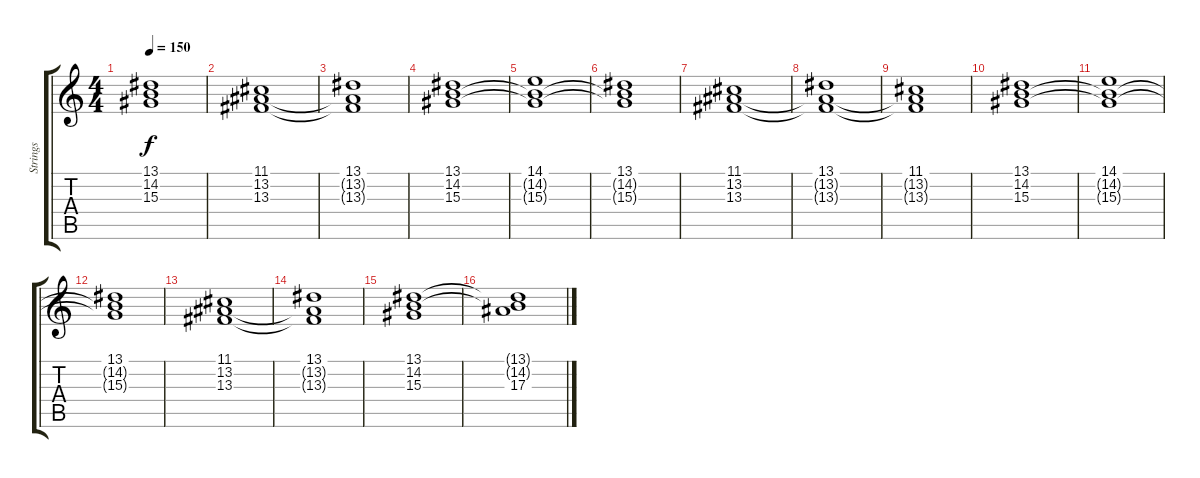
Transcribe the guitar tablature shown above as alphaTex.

\track ("Strings" "Strings") {instrument stringensemble1}
\staff {score tabs}
\tuning (D4 A3 F3 C3 G2 D2) {hide}
\ts (4 4)
\tempo 150
\clef g2
\ks c
(13.1 14.2{t} 15.3{t}).1{dy f} |
(11.1 13.2 13.3).1 |
(13.1 13.2{t} 13.3{t}).1 |
(13.1 14.2 15.3).1 |
(14.1 14.2{t} 15.3{t}).1 |
(13.1 14.2{t} 15.3{t}).1 |
(11.1 13.2 13.3).1 |
(13.1 13.2{t} 13.3{t}).1 |
(11.1 13.2{t} 13.3{t}).1 |
(13.1 14.2 15.3).1 |
(14.1 14.2{t} 15.3{t}).1 |
(13.1 14.2{t} 15.3{t}).1 |
(11.1 13.2 13.3).1 |
(13.1 13.2{t} 13.3{t}).1 |
(13.1 14.2 15.3).1 |
(13.1{t} 14.2{t} 17.3).1
